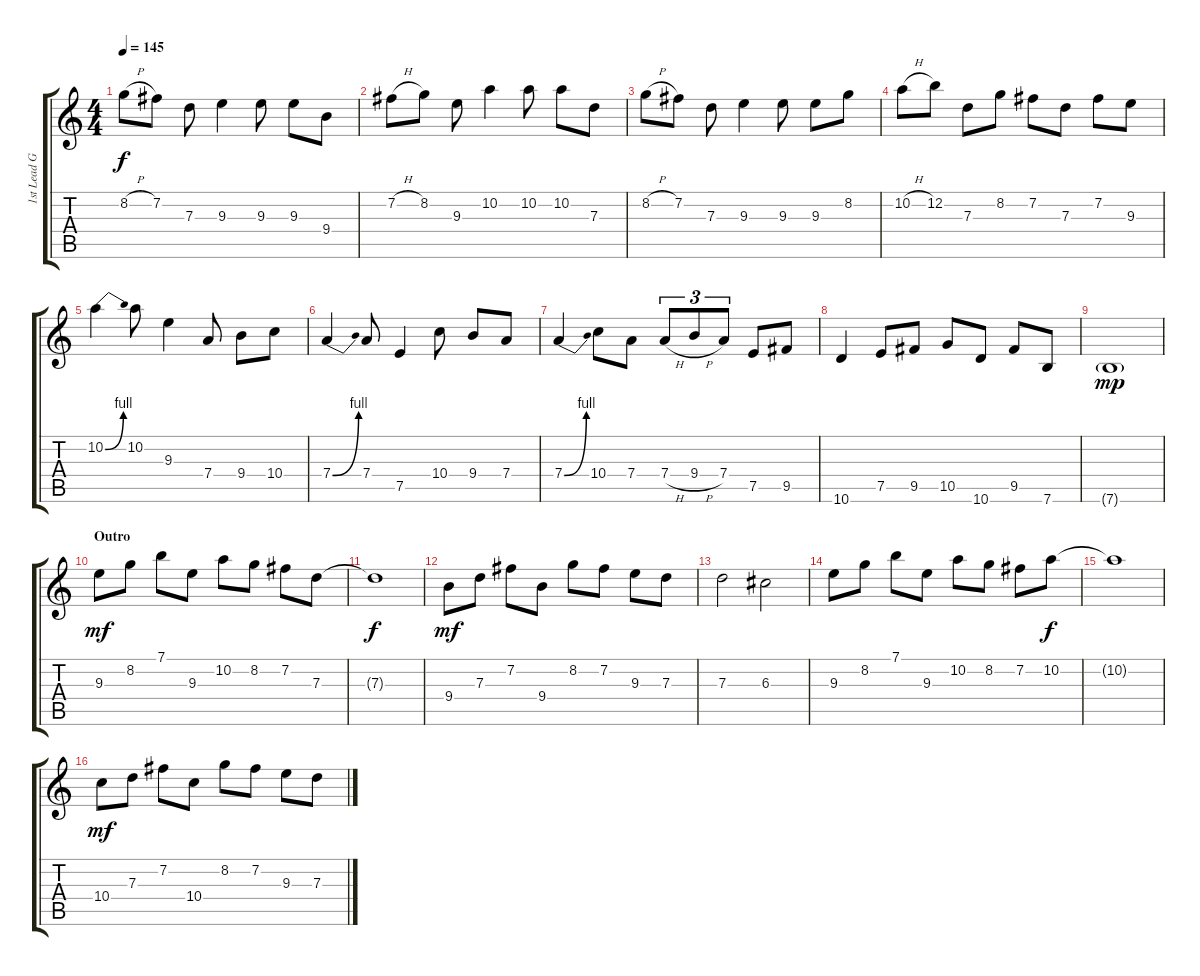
\track ("1st Lead Guitar" "1st Lead G") {instrument distortionguitar}
\staff {score tabs}
\tuning (E4 B3 G3 D3 A2 E2) {hide}
\ts (4 4)
\tempo 145
\clef g2
\ks c
8.2{h}.8{dy f} 7.2.8 7.3.8 9.3.4 9.3.8 9.3.8 9.4.8 |
7.2{h}.8 8.2.8 9.3.8 10.2.4 10.2.8 10.2.8 7.3.8 |
8.2{h}.8 7.2.8 7.3.8 9.3.4 9.3.8 9.3.8 8.2.8 |
10.2{h}.8 12.2.8 7.3.8 8.2.8 7.2.8 7.3.8 7.2.8 9.3.8 |
10.2{be (bend 0 0 60 4)}.4 10.2.8 9.3.4 7.4.8 9.4.8 10.4.8 |
7.4{be (bend 0 0 60 4)}.4 7.4.8 7.5.4 10.4.8 9.4.8 7.4.8 |
7.4{be (bend 0 0 60 4)}.4 10.4.8 7.4.8 7.4{h}.8{tu (3 2)} 9.4{h}.8{tu (3 2)} 7.4.8{tu (3 2)} 7.5.8 9.5.8 |
10.6.4 7.5.8 9.5.8 10.5.8 10.6.8 9.5.8 7.6.8 |
7.6{g}.1{dy mp} |
\section ("" "Outro")
9.3.8{dy mf instrument electricguitarjazz} 8.2.8 7.1.8 9.3.8 10.2.8 8.2.8 7.2.8 7.3.8 |
7.3{t}.1{dy f instrument electricguitarjazz} |
9.4.8{dy mf instrument electricguitarjazz} 7.3.8 7.2.8 9.4.8 8.2.8 7.2.8 9.3.8 7.3.8 |
7.3.2{instrument electricguitarjazz} 6.3.2 |
9.3.8{instrument electricguitarjazz} 8.2.8 7.1.8 9.3.8 10.2.8 8.2.8 7.2.8 10.2.8{dy f} |
10.2{t}.1{instrument electricguitarjazz} |
10.4.8{dy mf instrument electricguitarjazz} 7.3.8 7.2.8 10.4.8 8.2.8 7.2.8 9.3.8 7.3.8
